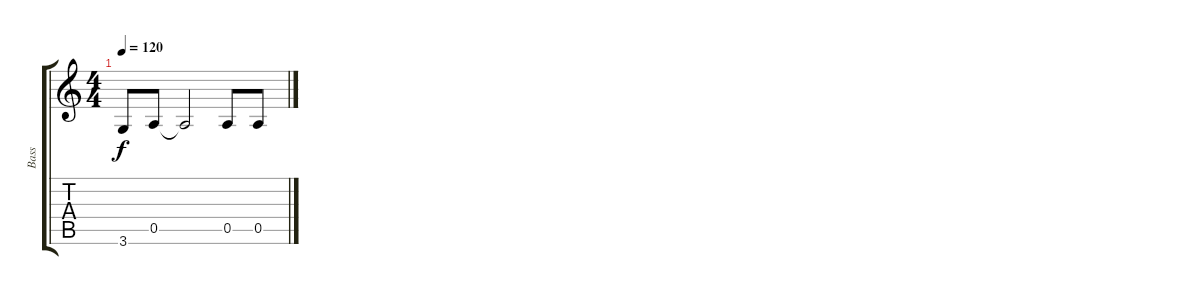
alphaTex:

\track ("Bass" "Bass") {instrument electricbassfinger}
\staff {score tabs}
\tuning (E4 B3 G3 D3 A2 E2) {hide}
\ts (4 4)
\tempo 120
\clef g2
\ks c
3.6{t}.8{dy f} 0.5.8 0.5{t}.2 0.5.8 0.5.8
